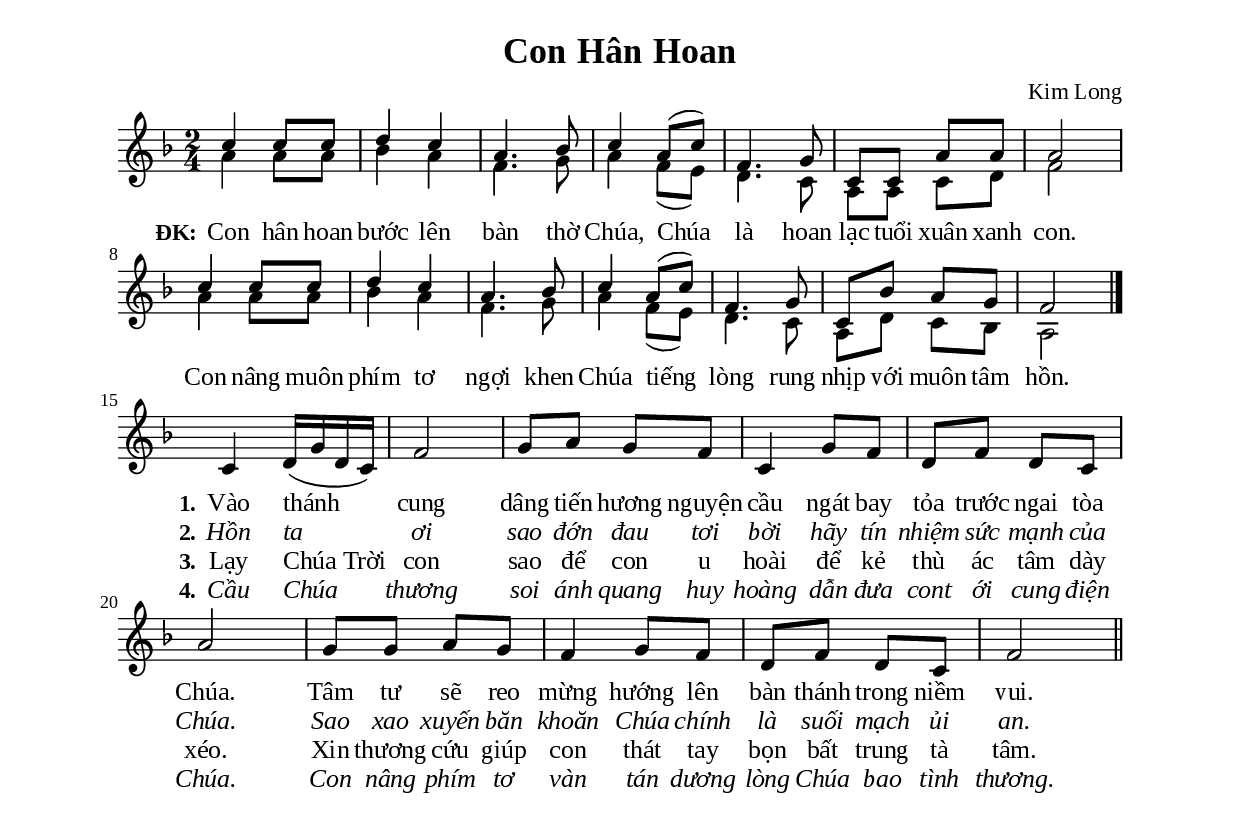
% Cài đặt chung
\version "2.20.0"
\include "english.ly"

\header {
  title = "Con Hân Hoan"
  composer = "Kim Long"
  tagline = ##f
}

global = {
  \key f \major
  \time 2/4
}

\paper {
  #(set-paper-size "a4")
  top-margin = 15\mm
  bottom-margin = 15\mm
  left-margin = 20\mm
  right-margin = 20\mm
  indent = #0
  #(define fonts
	 (make-pango-font-tree "Liberation Serif"
	 		       "Liberation Serif"
			       "Liberation Serif"
			       (/ 20 20)))
}

printItalic = { \override LyricText.font-shape = #'italic }

% Nhạc điệp khúc
sopChorus = \relative c'' {
  c4 c8 c |
  d4 c |
  a4. bf8 |
  c4 a8 (c) |
  f,4. g8 |
  c, c a' a |
  a2 |
  c4 c8 c |
  d4 c |
  a4. bf8 |
  c4 a8 (c) |
  f,4. g8 |
  c,8 bf' a g |
  f2 \bar "|."
}

bassChorus = \relative c'' {
  a4 a8 a |
  bf4 a |
  f4. g8 |
  a4 f8 (e) |
  d4. c8 |
  a a c d |
  f2 |
  a4 a8 a |
  bf4 a |
  f4. g8 |
  a4 f8 (e) |
  d4. c8 |
  a d c bf |
  a2
}

% Nhạc phiên khúc
verseMusic = \relative c' {
  \set Score.currentBarNumber = #15
  c4 d16 (g d c) |
  f2 |
  g8 a g f |
  c4 g'8 f |
  d f d c |
  a'2 |
  g8 g a g |
  f4 g8 f |
  d f d c |
  f2 \bar "||"
}

% Lời điệp khúc
choruslyric = \lyricmode {
  \set stanza = #"ĐK:"
  Con hân hoan bước lên bàn thờ Chúa,
  Chúa là hoan lạc tuổi xuân xanh con.
  Con nâng muôn phím tơ ngợi khen Chúa
  tiếng lòng rung nhịp với muôn tâm hồn.
}

% Lời phiên khúc
verseOne = \lyricmode {
  \set stanza = #"1."
  Vào thánh cung dâng tiến hương nguyện cầu
  ngát bay tỏa trước ngai tòa Chúa.
  Tâm tư sẽ reo mừng hướng lên bàn thánh trong niềm vui.
}

verseTwo = \lyricmode {
  \set stanza = #"2."
  Hồn ta ơi sao đớn đau tơi bời hãy tín nhiệm sức mạnh của Chúa.
  Sao xao xuyến băn khoăn Chúa chính là suối mạch ủi an.
}

verseThree = \lyricmode {
  \set stanza = #"3."
  Lạy Chúa_Trời con sao để con u hoài để kẻ thù ác tâm dày xéo.
  Xin thương cứu giúp con thát tay bọn bất trung tà tâm.
}

verseFour = \lyricmode {
  \set stanza = #"4."
  Cầu Chúa thương soi ánh quang huy hoàng dẫn đưa cont ới cung điện Chúa.
  Con nâng phím tơ vàn tán dương lòng Chúa bao tình thương.
}

%%%%%%%%%%%%%%%%%%%%%%%%%%%%%
% 6. Bố trí
%%%%%%%%%%%%%%%%%%%%%%%%%%%%%
\score {
  \new ChoirStaff <<
    \new Staff = chorus <<
      \new Voice = "sopranos" {
        \voiceOne \global \stemUp \sopChorus
      }
      \new Voice = "basses" {
        \voiceTwo \global \stemDown \bassChorus
      }
    >>
    \new Lyrics = basses
    \context Lyrics = basses \lyricsto sopranos \choruslyric
  >>
}

\score {
  \new ChoirStaff <<
    \new Staff = verses <<
      \override Staff.TimeSignature.transparent = ##t
      \new Voice = "verse" {
        \global \stemNeutral \verseMusic
      }
    >>
    \new Lyrics \lyricsto verse \verseOne
    \new Lyrics \with \printItalic \lyricsto verse \verseTwo
    \new Lyrics \lyricsto verse \verseThree
    \new Lyrics \with \printItalic \lyricsto verse \verseFour
  >>
}
